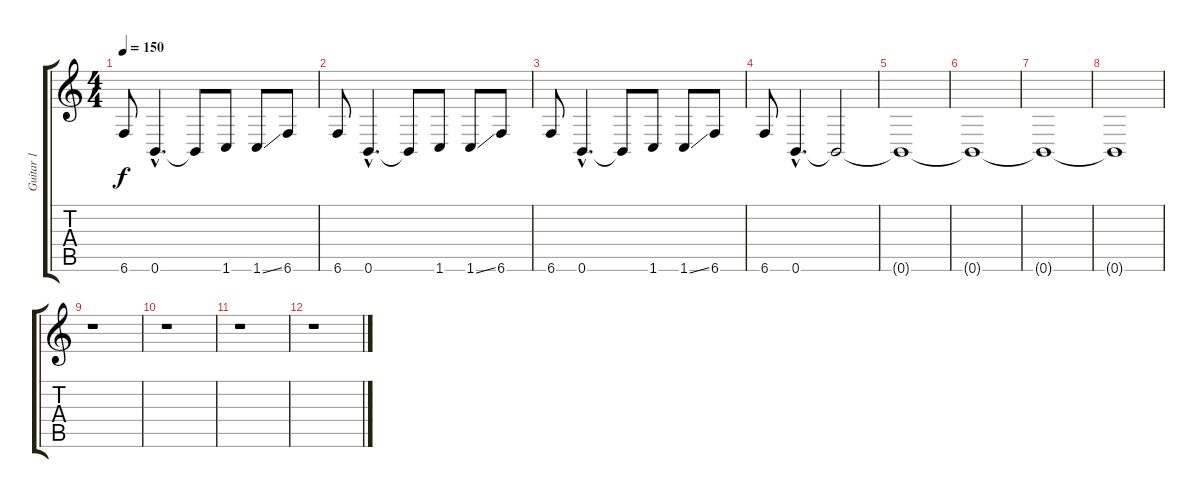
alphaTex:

\track ("Guitar 1" "Guitar 1") {instrument overdrivenguitar}
\staff {score tabs}
\tuning (Db4 Ab3 E3 B2 Gb2 B1) {hide}
\ts (4 4)
\tempo 150
\clef g2
\ks c
6.6.8{dy f} 0.6{hac}.4{d} 0.6{t}.8 1.6.8 1.6{ss}.8 6.6.8 |
6.6.8 0.6{hac}.4{d} 0.6{t}.8 1.6.8 1.6{ss}.8 6.6.8 |
6.6.8 0.6{hac}.4{d} 0.6{t}.8 1.6.8 1.6{ss}.8 6.6.8 |
6.6.8 0.6{hac}.4{d} 0.6{t}.2 |
0.6{t}.1 |
0.6{t}.1 |
0.6{t}.1 |
0.6{t}.1 |
r.1 |
r.1 |
r.1 |
r.1
